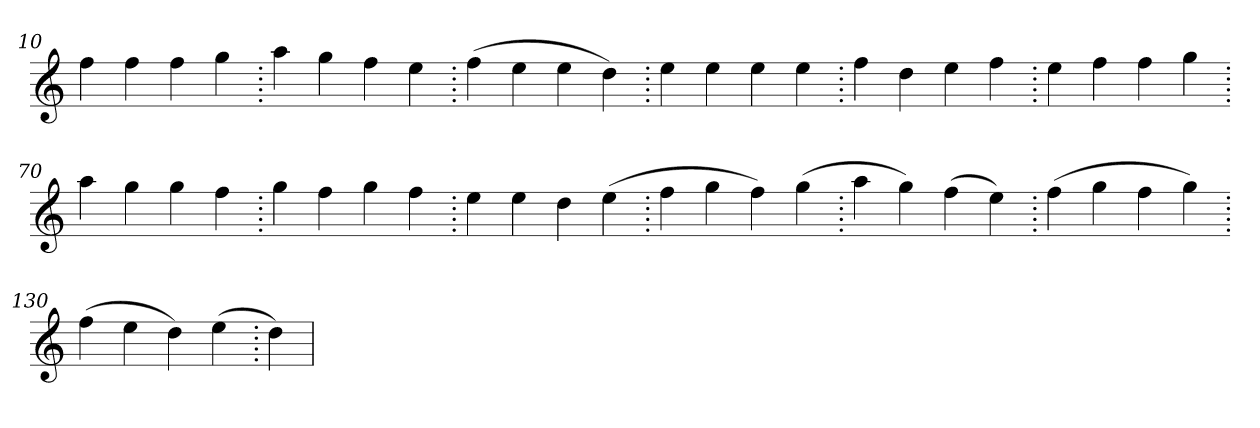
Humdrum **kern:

**kern
*part1
*staff1
*clefG2
=10.
4ff
4ff
4ff
4gg
=20.
4aa
4gg
4ff
4ee
=30.
(>4ff
4ee
4ee
4dd)
=40.
4ee
4ee
4ee
4ee
=50.
4ff
4dd
4ee
4ff
=60.
4ee
4ff
4ff
4gg
=70.
4aa
4gg
4gg
4ff
=80.
4gg
4ff
4gg
4ff
=90.
4ee
4ee
4dd
(>4ee
=100.
4ff
4gg
4ff)
(>4gg
=110.
4aa
4gg)
(>4ff
4ee)
=120.
(>4ff
4gg
4ff
4gg)
=130.
(>4ff
4ee
4dd)
(>4ee
=140.
4dd)
=
*-
